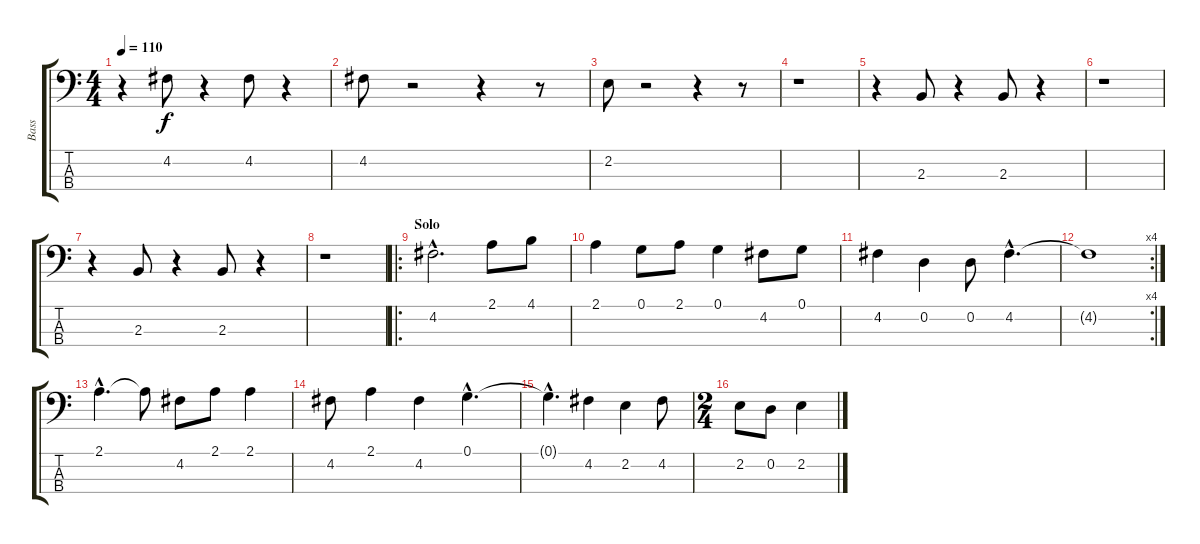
\track ("Bass" "Bass") {instrument electricbassfinger}
\staff {score tabs}
\tuning (G2 D2 A1 E1) {hide}
\ts (4 4)
\tempo 110
\clef f4
\ks c
r.4{dy f} 4.2.8 r.4 4.2.8 r.4 |
4.2.8 r.2 r.4 r.8 |
2.2.8 r.2 r.4 r.8 |
r.1 |
r.4 2.3.8 r.4 2.3.8 r.4 |
r.1 |
r.4 2.3.8 r.4 2.3.8 r.4 |
r.1 |
\ro
\section ("" "Solo")
4.2{hac}.2{d} 2.1.8 4.1.8 |
2.1.4 0.1.8 2.1.8 0.1.4 4.2.8 0.1.8 |
4.2.4 0.2.4 0.2.8 4.2{hac}.4{d} |
\rc 4
4.2{t}.1 |
2.1{hac}.4{d} 2.1{t}.8 4.2.8 2.1.8 2.1.4 |
4.2.8 2.1.4 4.2.4 0.1{hac}.4{d} |
0.1{hac t}.4{d} 4.2.4 2.2.4 4.2.8 |
\ts (2 4)
2.2.8 0.2.8 2.2.4
